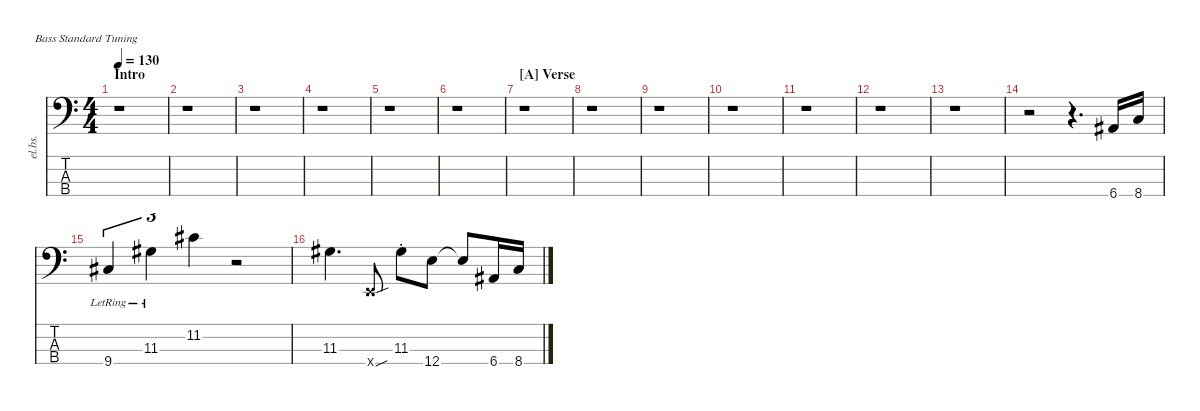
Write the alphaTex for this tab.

\defaultSystemsLayout 4
\hideDynamics
\bracketExtendMode nobrackets
\track ("Electric Bass" "el.bs.") {mute instrument electricbassfinger}
\staff {score tabs}
\tuning (G2 D2 A1 E1)
\ts (4 4)
\section ("" "Intro")
\tempo 130
\clef f4
\ks c
r.1{dy mf instrument electricbassfinger beam Down} |
r.1{beam Down} |
r.1{beam Down} |
r.1{beam Down} |
r.1{beam Down} |
r.1{beam Down} |
\section ("A" "Verse")
r.1{beam Down} |
r.1{beam Down} |
r.1{beam Down} |
r.1{beam Down} |
r.1{beam Down} |
r.1{beam Down} |
r.1{beam Down} |
r.2{beam Down} r.4{d beam Down} 6.4{acc #}.16{beam Up} 8.4.16{beam Up} |
9.4{lr acc #}.4{tu (3 2) beam Up} 11.3{lr acc #}.4{tu (3 2) beam Down} 11.2{acc #}.4{tu (3 2) beam Down} r.2{beam Down} |
11.3{acc #}.4{d beam Down} 0.4{sou x}.8{beam Up} 11.3{st acc #}.8{beam Down} 12.4.8{beam Down} 12.4{t}.8{beam Up} 6.4{acc #}.16{beam Up} 8.4.16{beam Up}
